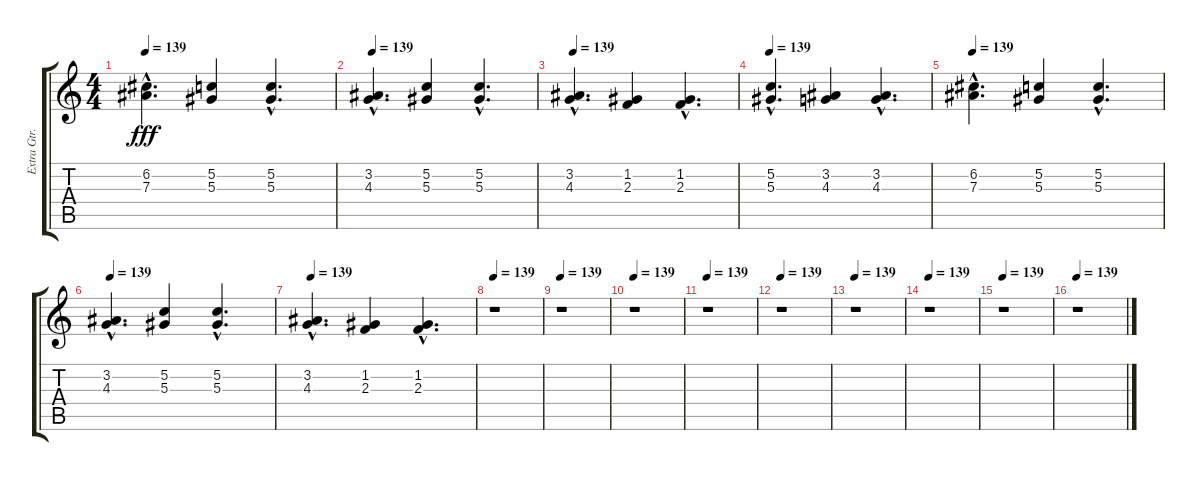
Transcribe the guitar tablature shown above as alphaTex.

\track ("Extra Gtr." "Extra Gtr.") {instrument distortionguitar}
\staff {score tabs}
\tuning (C4 G3 Eb3 Bb2 F2 C2) {hide}
\ts (4 4)
\tempo 139
\clef g2
\ks c
(6.2{hac} 7.3{hac}).4{d dy fff} (5.2 5.3).4 (5.2{hac} 5.3{hac}).4{d} |
\tempo 139
(3.2{hac} 4.3{hac}).4{d} (5.2 5.3).4 (5.2{hac} 5.3{hac}).4{d} |
\tempo 139
(3.2{hac} 4.3{hac}).4{d} (1.2 2.3).4 (1.2{hac} 2.3{hac}).4{d} |
\tempo 139
(5.2{hac} 5.3{hac}).4{d instrument acousticguitarsteel} (3.2 4.3).4 (3.2{hac} 4.3{hac}).4{d} |
\tempo 139
(6.2{hac} 7.3{hac}).4{d} (5.2 5.3).4 (5.2{hac} 5.3{hac}).4{d} |
\tempo 139
(3.2{hac} 4.3{hac}).4{d} (5.2 5.3).4 (5.2{hac} 5.3{hac}).4{d} |
\tempo 139
(3.2{hac} 4.3{hac}).4{d} (1.2 2.3).4 (1.2{hac} 2.3{hac}).4{d} |
\tempo 139
r.1 |
\tempo 139
r.1 |
\tempo 139
r.1 |
\tempo 139
r.1 |
\tempo 139
r.1 |
\tempo 139
r.1 |
\tempo 139
r.1 |
\tempo 139
r.1 |
\tempo 139
r.1
